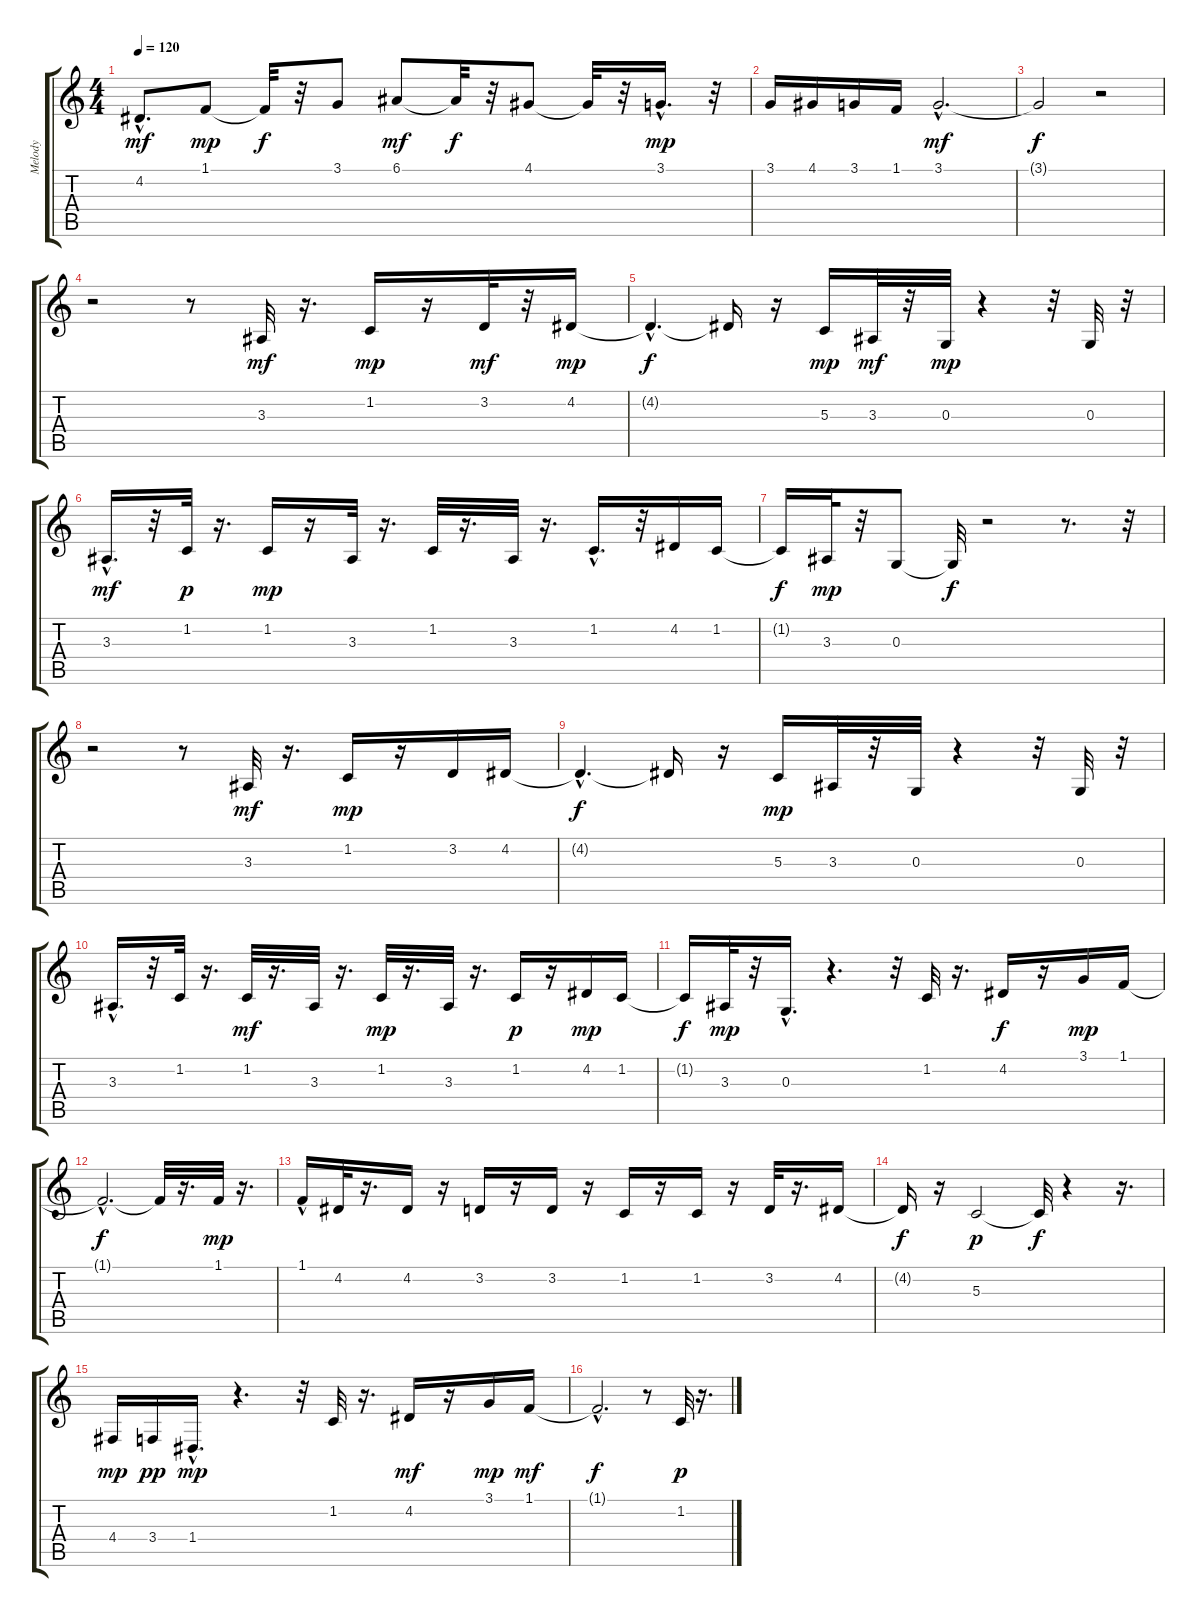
\track ("Melody" "Melody") {instrument shanai}
\staff {score tabs}
\tuning (E4 B3 G3 D3 A2 E2) {hide}
\ts (4 4)
\tempo 120
\clef g2
\ks c
4.2{hac}.8{d dy mf} 1.1.8{dy mp} 1.1{t}.32{dy f} r.32 3.1.8 6.1.8{dy mf} 6.1{t}.32{dy f} r.32 4.1.8 4.1{t}.32 r.32 3.1{hac}.16{d dy mp} r.32 |
3.1.16 4.1.16 3.1.16 1.1.16 3.1{hac}.2{d dy mf} |
3.1{t}.2{dy f} r.2 |
r.2 r.8 3.3.32{dy mf} r.16{d} 1.2.16{dy mp} r.16 3.2.32{dy mf} r.32 4.2.16{dy mp} |
4.2{hac t}.4{d dy f} 4.2{t}.16 r.16 5.3.16{dy mp} 3.3.32{dy mf} r.32 0.3.32{dy mp} r.4 r.32 0.3.32 r.32 |
3.3{hac}.16{d dy mf} r.32 1.2.32{dy p} r.16{d} 1.2.16{dy mp} r.16 3.3.32 r.16{d} 1.2.32 r.16{d} 3.3.32 r.16{d} 1.2{hac}.16{d} r.32 4.2.16 1.2.16 |
1.2{t}.16{dy f} 3.3.32{dy mp} r.32 0.3.8 0.3{t}.32{dy f} r.2 r.8{d} r.32 |
r.2 r.8 3.3.32{dy mf} r.16{d} 1.2.16{dy mp} r.16 3.2.16 4.2.16 |
4.2{hac t}.4{d dy f} 4.2{t}.16 r.16 5.3.16{dy mp} 3.3.32 r.32 0.3.32 r.4 r.32 0.3.32 r.32 |
3.3{hac}.16{d} r.32 1.2.32 r.16{d} 1.2.32{dy mf} r.16{d} 3.3.32 r.16{d} 1.2.32{dy mp} r.16{d} 3.3.32 r.16{d} 1.2.16{dy p} r.16 4.2.16{dy mp} 1.2.16 |
1.2{t}.16{dy f} 3.3.32{dy mp} r.32 0.3{hac}.16{d} r.4{d} r.32 1.2.32 r.16{d} 4.2.16{dy f} r.16 3.1.16{dy mp} 1.1.16 |
1.1{hac t}.2{d dy f} 1.1{t}.32 r.16{d} 1.1.32{dy mp} r.16{d} |
1.1{hac}.16 4.2.32 r.16{d} 4.2.16 r.16 3.2.16 r.16 3.2.16 r.16 1.2.16 r.16 1.2.16 r.16 3.2.32 r.16{d} 4.2.16 |
4.2{t}.16{dy f} r.16 5.3.2{dy p} 5.3{t}.32{dy f} r.4 r.16{d} |
4.4.16{dy mp} 3.4.16{dy pp} 1.4{hac}.16{d dy mp} r.4{d} r.32 1.2.32 r.16{d} 4.2.16{dy mf} r.16 3.1.16{dy mp} 1.1.16{dy mf} |
1.1{hac t}.2{d dy f} r.8 1.2.32{dy p} r.16{d}
